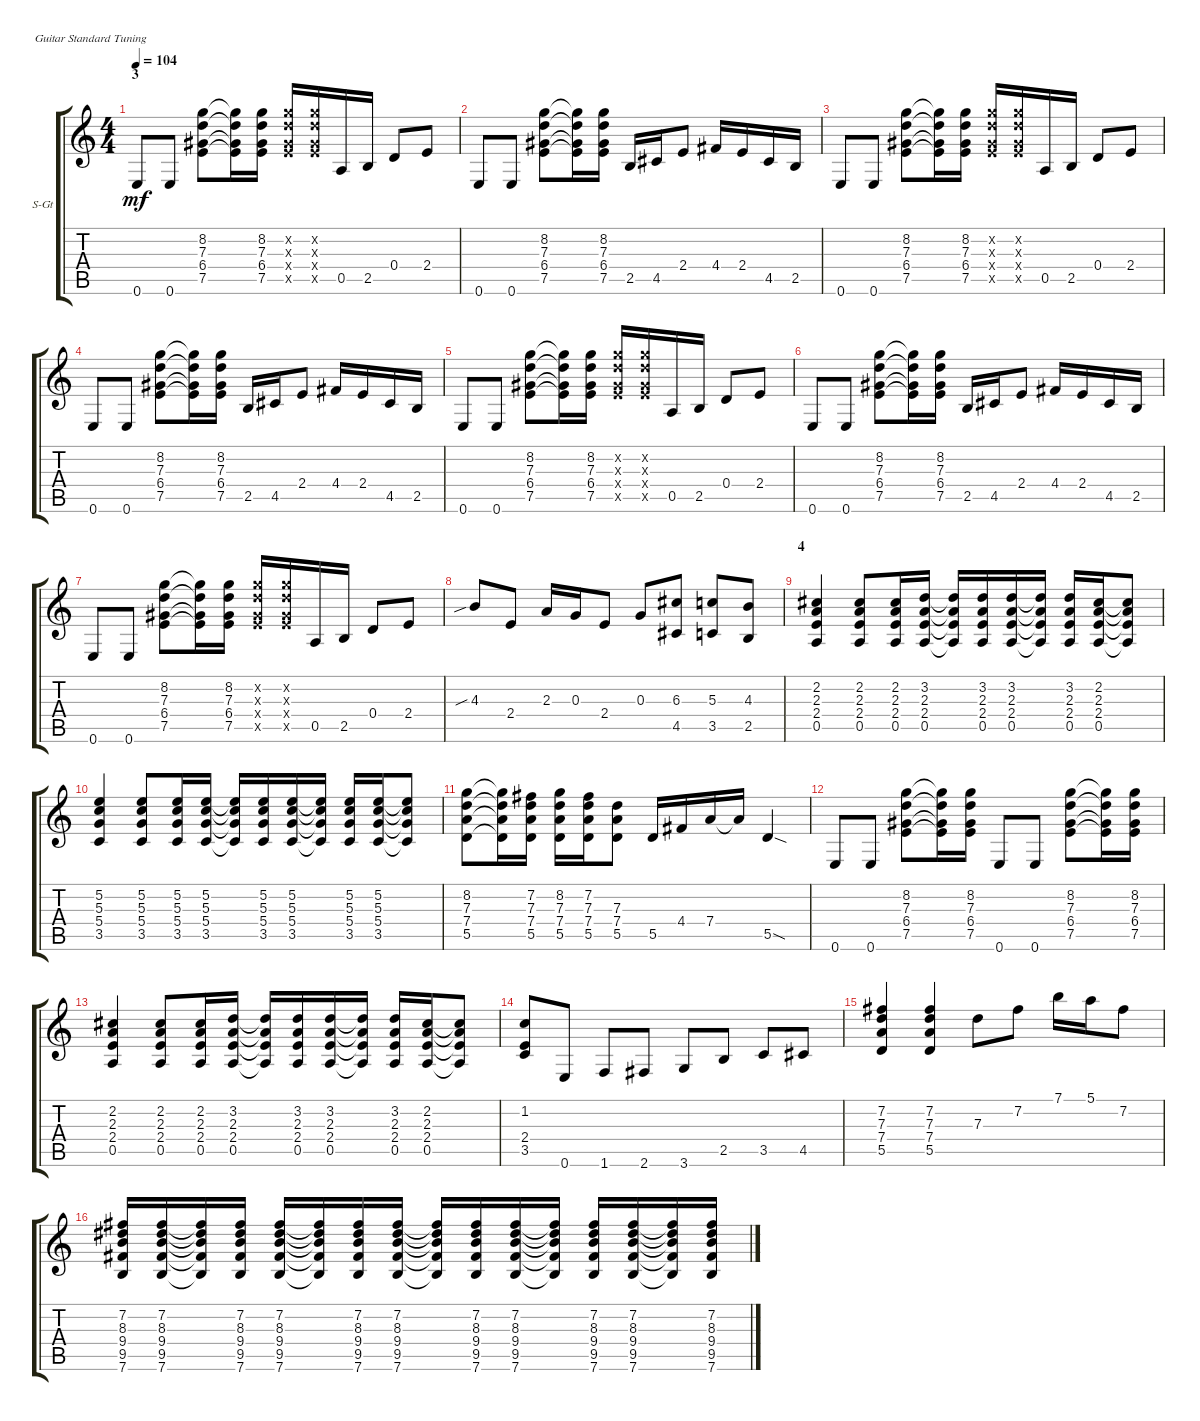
\defaultSystemsLayout 4
\bracketExtendMode groupsimilarinstruments
\firstSystemTrackNameOrientation horizontal
\otherSystemsTrackNameOrientation horizontal
\track ("Steel Guitar" "S-Gt") {instrument acousticguitarsteel}
\staff {score tabs}
\tuning (E4 B3 G3 D3 A2 E2)
\ts (4 4)
\section ("" "3")
\tempo 104
\clef g2
\ks c
0.6.8{dy mf} 0.6.8 (7.5 6.4 7.3 8.2).8 (7.5{t} 6.4{t} 7.3{t} 8.2{t}).16 (7.5 6.4 7.3 8.2).16 (7.5{x} 6.4{x} 7.3{x} 8.2{x}).16 (7.5{x} 6.4{x} 7.3{x} 8.2{x}).16 0.5.16 2.5.16 0.4.8 2.4.8 |
0.6.8 0.6.8 (7.5 6.4 7.3 8.2).8 (7.5{t} 6.4{t} 7.3{t} 8.2{t}).16 (7.5 6.4 7.3 8.2).16 2.5.16 4.5.16 2.4.8 4.4.16 2.4.16 4.5.16 2.5.16 |
0.6.8 0.6.8 (7.5 6.4 7.3 8.2).8 (7.5{t} 6.4{t} 7.3{t} 8.2{t}).16 (7.5 6.4 7.3 8.2).16 (7.5{x} 6.4{x} 7.3{x} 8.2{x}).16 (7.5{x} 6.4{x} 7.3{x} 8.2{x}).16 0.5.16 2.5.16 0.4.8 2.4.8 |
0.6.8 0.6.8 (7.5 6.4 7.3 8.2).8 (7.5{t} 6.4{t} 7.3{t} 8.2{t}).16 (7.5 6.4 7.3 8.2).16 2.5.16 4.5.16 2.4.8 4.4.16 2.4.16 4.5.16 2.5.16 |
0.6.8 0.6.8 (7.5 6.4 7.3 8.2).8 (7.5{t} 6.4{t} 7.3{t} 8.2{t}).16 (7.5 6.4 7.3 8.2).16 (7.5{x} 6.4{x} 7.3{x} 8.2{x}).16 (7.5{x} 6.4{x} 7.3{x} 8.2{x}).16 0.5.16 2.5.16 0.4.8 2.4.8 |
0.6.8 0.6.8 (7.5 6.4 7.3 8.2).8 (7.5{t} 6.4{t} 7.3{t} 8.2{t}).16 (7.5 6.4 7.3 8.2).16 2.5.16 4.5.16 2.4.8 4.4.16 2.4.16 4.5.16 2.5.16 |
0.6.8 0.6.8 (7.5 6.4 7.3 8.2).8 (7.5{t} 6.4{t} 7.3{t} 8.2{t}).16 (7.5 6.4 7.3 8.2).16 (7.5{x} 6.4{x} 7.3{x} 8.2{x}).16 (7.5{x} 6.4{x} 7.3{x} 8.2{x}).16 0.5.16 2.5.16 0.4.8 2.4.8 |
4.3{sib}.8 2.4.8 2.3.16 0.3.16 2.4.8 0.3.8 (4.5 6.3).8 (3.5 5.3).8 (2.5 4.3).8 |
\section ("" "4")
(0.5 2.4 2.3 2.2).4 (0.5 2.4 2.3 2.2).8 (0.5 2.4 2.3 2.2).16 (0.5 2.4 2.3 3.2).16 (0.5{t} 2.4{t} 2.3{t} 3.2{t}).16 (0.5 2.4 2.3 3.2).16 (0.5 2.4 2.3 3.2).16 (0.5{t} 2.4{t} 2.3{t} 3.2{t}).16 (0.5 2.4 2.3 3.2).16 (0.5 2.4 2.3 2.2).16 (2.2{t} 2.3{t} 2.4{t} 0.5{t}).8 |
(5.2 5.3 5.4 3.5).4 (5.2 5.3 5.4 3.5).8 (5.2 5.3 5.4 3.5).16 (5.2 5.3 5.4 3.5).16 (5.2{t} 5.3{t} 5.4{t} 3.5{t}).16 (5.2 5.3 5.4 3.5).16 (5.2 5.3 5.4 3.5).16 (5.2{t} 5.3{t} 5.4{t} 3.5{t}).16 (5.2 5.3 5.4 3.5).16 (5.2 5.3 5.4 3.5).16 (5.2{t} 5.3{t} 5.4{t} 3.5{t}).8 |
(8.2 7.3 7.4 5.5).8 (8.2{t} 7.3{t} 7.4{t} 5.5{t}).16 (7.2 7.3 7.4 5.5).16 (8.2 7.3 7.4 5.5).16 (7.2 7.3 7.4 5.5).16 (7.3 7.4 5.5).8 5.5.16 4.4.16 7.4.16 7.4{t}.16 5.5{sod}.4 |
0.6.8 0.6.8 (7.5 6.4 7.3 8.2).8 (7.5{t} 6.4{t} 7.3{t} 8.2{t}).16 (7.5 6.4 7.3 8.2).16 0.6.8 0.6.8 (7.5 6.4 7.3 8.2).8 (7.5{t} 6.4{t} 7.3{t} 8.2{t}).16 (7.5 6.4 7.3 8.2).16 |
(0.5 2.4 2.3 2.2).4 (0.5 2.4 2.3 2.2).8 (0.5 2.4 2.3 2.2).16 (0.5 2.4 2.3 3.2).16 (0.5{t} 2.4{t} 2.3{t} 3.2{t}).16 (0.5 2.4 2.3 3.2).16 (0.5 2.4 2.3 3.2).16 (0.5{t} 2.4{t} 2.3{t} 3.2{t}).16 (0.5 2.4 2.3 3.2).16 (0.5 2.4 2.3 2.2).16 (2.2{t} 2.3{t} 2.4{t} 0.5{t}).8 |
(3.5 1.2 2.4).8 0.6.8 1.6.8 2.6.8 3.6.8 2.5.8 3.5.8 4.5.8 |
(7.2 7.3 7.4 5.5).4 (7.2 7.3 7.4 5.5).4 7.3.8 7.2.8 7.1.16 5.1.16 7.2.8 |
(7.6 9.5 9.4 8.3 7.2).16 (7.6 9.5 9.4 8.3 7.2).16 (7.2{t} 8.3{t} 9.4{t} 9.5{t} 7.6{t}).16 (7.6 9.5 9.4 8.3 7.2).16 (7.6 9.5 9.4 8.3 7.2).16 (7.6{t} 9.5{t} 9.4{t} 8.3{t} 7.2{t}).16 (7.6 9.5 9.4 8.3 7.2).16 (7.6 9.5 9.4 8.3 7.2).16 (7.2{t} 8.3{t} 9.4{t} 9.5{t} 7.6{t}).16 (7.6 9.5 9.4 8.3 7.2).16 (7.6 9.5 9.4 8.3 7.2).16 (7.6{t} 9.5{t} 9.4{t} 8.3{t} 7.2{t}).16 (7.6 9.5 9.4 8.3 7.2).16 (7.6 9.5 9.4 8.3 7.2).16 (7.2{t} 8.3{t} 9.4{t} 9.5{t} 7.6{t}).16 (7.6 9.5 9.4 8.3 7.2).16
